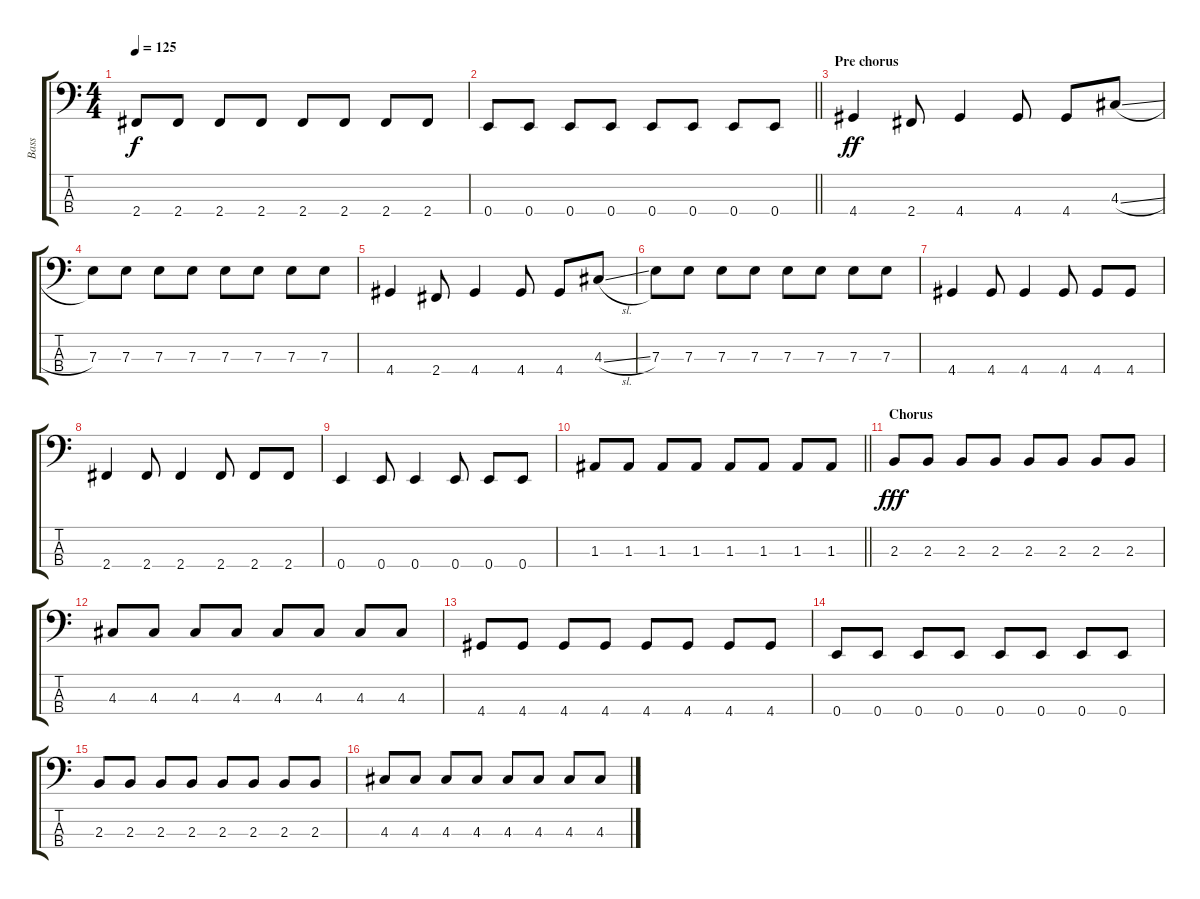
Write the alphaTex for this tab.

\track ("Bass" "Bass") {instrument electricbasspick}
\staff {score tabs}
\tuning (G2 D2 A1 E1) {hide}
\ts (4 4)
\tempo 125
\clef f4
\ks c
2.4.8{dy f} 2.4.8 2.4.8 2.4.8 2.4.8 2.4.8 2.4.8 2.4.8 |
\barLineRight lightlight
0.4.8 0.4.8 0.4.8 0.4.8 0.4.8 0.4.8 0.4.8 0.4.8 |
\section ("" "Pre chorus")
4.4.4{dy ff} 2.4.8 4.4.4 4.4.8 4.4.8 4.3{sl}.8 |
7.3.8 7.3.8 7.3.8 7.3.8 7.3.8 7.3.8 7.3.8 7.3.8 |
4.4.4 2.4.8 4.4.4 4.4.8 4.4.8 4.3{sl}.8 |
7.3.8 7.3.8 7.3.8 7.3.8 7.3.8 7.3.8 7.3.8 7.3.8 |
4.4.4 4.4.8 4.4.4 4.4.8 4.4.8 4.4.8 |
2.4.4 2.4.8 2.4.4 2.4.8 2.4.8 2.4.8 |
0.4.4 0.4.8 0.4.4 0.4.8 0.4.8 0.4.8 |
\barLineRight lightlight
1.3.8 1.3.8 1.3.8 1.3.8 1.3.8 1.3.8 1.3.8 1.3.8 |
\section ("" "Chorus")
2.3.8{dy fff} 2.3.8 2.3.8 2.3.8 2.3.8 2.3.8 2.3.8 2.3.8 |
4.3.8 4.3.8 4.3.8 4.3.8 4.3.8 4.3.8 4.3.8 4.3.8 |
4.4.8 4.4.8 4.4.8 4.4.8 4.4.8 4.4.8 4.4.8 4.4.8 |
0.4.8 0.4.8 0.4.8 0.4.8 0.4.8 0.4.8 0.4.8 0.4.8 |
2.3.8 2.3.8 2.3.8 2.3.8 2.3.8 2.3.8 2.3.8 2.3.8 |
4.3.8 4.3.8 4.3.8 4.3.8 4.3.8 4.3.8 4.3.8 4.3.8
